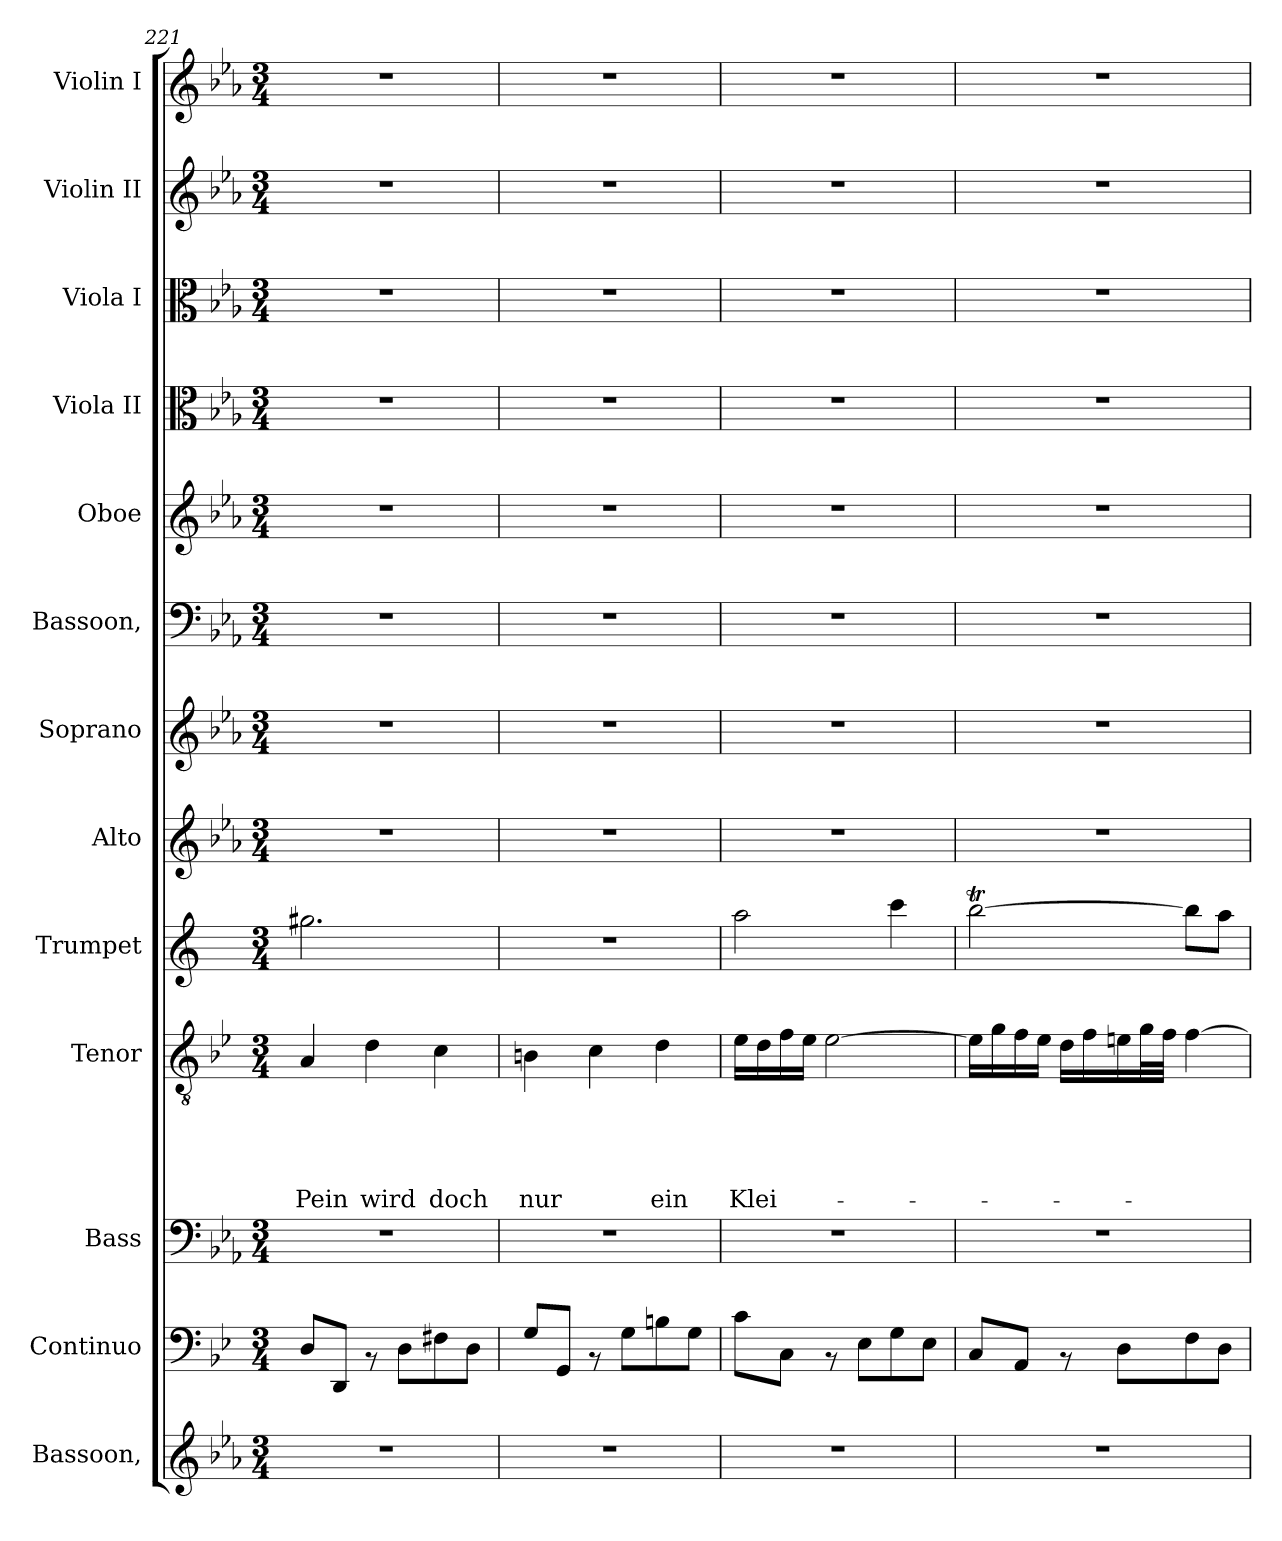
**kern	**kern	**kern	**kern	**text	**text	**text	**text	**text	**kern	**kern	**kern	**kern	**kern	**kern	**kern	**kern	**kern
*part13	*part12	*part11	*part10	*part10	*part10	*part10	*part10	*part10	*part9	*part8	*part7	*part6	*part5	*part4	*part3	*part2	*part1
*staff13	*staff12	*staff11	*staff10	*staff10	*staff10	*staff10	*staff10	*staff10	*staff9	*staff8	*staff7	*staff6	*staff5	*staff4	*staff3	*staff2	*staff1
*I"Bassoon,	*I"Continuo	*I"Bass	*I"Tenor	*	*	*	*	*	*I"Trumpet	*I"Alto	*I"Soprano	*I"Bassoon,	*I"Oboe	*I"Viola II	*I"Viola I	*I"Violin II	*I"Violin I
*I'Bsn	*I'Continuo	*	*I'Tenor	*	*	*	*	*	*I'Tpt	*I'Alto	*I'Soprano	*I'Bassoon	*I'Oboe	*I'Viola II	*I'Viola I	*I'Violin II	*I'Violin I
!!LO:LB:g=z
*clefG2	*clefF4	*clefF4	*clefGv2	*	*	*	*	*	*clefG2	*clefG2	*clefG2	*clefF4	*clefG2	*clefC3	*clefC3	*clefG2	*clefG2
*	*	*	*	*	*	*	*	*	*ITrd1c2	*	*	*	*	*	*	*	*
*k[b-e-a-]	*k[b-e-]	*k[b-e-a-]	*k[b-e-]	*	*	*	*	*	*k[b-e-]	*k[b-e-a-]	*k[b-e-a-]	*k[b-e-a-]	*k[b-e-a-]	*k[b-e-a-]	*k[b-e-a-]	*k[b-e-a-]	*k[b-e-a-]
*E-:	*B-:	*E-:	*B-:	*	*	*	*	*	*B-:	*E-:	*E-:	*E-:	*E-:	*E-:	*E-:	*E-:	*E-:
*M3/4	*M3/4	*M3/4	*M3/4	*	*	*	*	*	*M3/4	*M3/4	*M3/4	*M3/4	*M3/4	*M3/4	*M3/4	*M3/4	*M3/4
=221	=221	=221	=221	=221	=221	=221	=221	=221	=221	=221	=221	=221	=221	=221	=221	=221	=221
!	!	!	!	!	!	!	!	!LO:LY:b	!	!	!	!	!	!	!	!	!
2.r	8D/L	2.r	4A/	.	.	.	.	Pein	2.ff#X\	2.r	2.r	2.r	2.r	2.r	2.r	2.r	2.r
.	8DD/J	.	.	.	.	.	.	.	.	.	.	.	.	.	.	.	.
!	!	!	!	!	!	!	!	!LO:LY:b	!	!	!	!	!	!	!	!	!
.	8rAA	.	4d\	.	.	.	.	wird	.	.	.	.	.	.	.	.	.
.	8D\L	.	.	.	.	.	.	.	.	.	.	.	.	.	.	.	.
!	!	!	!	!	!	!	!	!LO:LY:b	!	!	!	!	!	!	!	!	!
.	8F#X\	.	4c\	.	.	.	.	doch	.	.	.	.	.	.	.	.	.
.	8D\J	.	.	.	.	.	.	.	.	.	.	.	.	.	.	.	.
=222	=222	=222	=222	=222	=222	=222	=222	=222	=222	=222	=222	=222	=222	=222	=222	=222	=222
!	!	!	!	!	!	!	!	!LO:LY:b	!	!	!	!	!	!	!	!	!
2.r	8G/L	2.r	4Bn\	.	.	.	.	nur	2.r	2.r	2.r	2.r	2.r	2.r	2.r	2.r	2.r
.	8GG/J	.	.	.	.	.	.	.	.	.	.	.	.	.	.	.	.
.	8rAA	.	4c\	.	.	.	.	.	.	.	.	.	.	.	.	.	.
.	8G\L	.	.	.	.	.	.	.	.	.	.	.	.	.	.	.	.
!	!	!	!	!	!	!	!	!LO:LY:b	!	!	!	!	!	!	!	!	!
.	8Bn\	.	4d\	.	.	.	.	ein	.	.	.	.	.	.	.	.	.
.	8G\J	.	.	.	.	.	.	.	.	.	.	.	.	.	.	.	.
=223	=223	=223	=223	=223	=223	=223	=223	=223	=223	=223	=223	=223	=223	=223	=223	=223	=223
!	!	!	!	!	!	!	!	!LO:LY:b	!	!	!	!	!	!	!	!	!
2.r	8c\L	2.r	16e-\LL	.	.	.	.	Klei-	2gg\	2.r	2.r	2.r	2.r	2.r	2.r	2.r	2.r
.	.	.	16d\	.	.	.	.	.	.	.	.	.	.	.	.	.	.
.	8C\J	.	16f\	.	.	.	.	.	.	.	.	.	.	.	.	.	.
.	.	.	16e-\JJ	.	.	.	.	.	.	.	.	.	.	.	.	.	.
.	8rAA	.	[>2e-\	.	.	.	.	.	.	.	.	.	.	.	.	.	.
.	8E-\L	.	.	.	.	.	.	.	.	.	.	.	.	.	.	.	.
.	8G\	.	.	.	.	.	.	.	4bb-\	.	.	.	.	.	.	.	.
.	8E-\J	.	.	.	.	.	.	.	.	.	.	.	.	.	.	.	.
=224	=224	=224	=224	=224	=224	=224	=224	=224	=224	=224	=224	=224	=224	=224	=224	=224	=224
2.r	8C/L	2.r	16e-\LL]	.	.	.	.	.	[>2aat\	2.r	2.r	2.r	2.r	2.r	2.r	2.r	2.r
.	.	.	16g\	.	.	.	.	.	.	.	.	.	.	.	.	.	.
.	8AA/J	.	16f\	.	.	.	.	.	.	.	.	.	.	.	.	.	.
.	.	.	16e-\JJ	.	.	.	.	.	.	.	.	.	.	.	.	.	.
.	8rAA	.	16d\LL	.	.	.	.	.	.	.	.	.	.	.	.	.	.
.	.	.	16f\	.	.	.	.	.	.	.	.	.	.	.	.	.	.
.	8D\L	.	16en\	.	.	.	.	.	.	.	.	.	.	.	.	.	.
.	.	.	32g\L	.	.	.	.	.	.	.	.	.	.	.	.	.	.
.	.	.	32f\JJJ	.	.	.	.	.	.	.	.	.	.	.	.	.	.
.	8F\	.	[>4f\	.	.	.	.	.	8aa\L]	.	.	.	.	.	.	.	.
.	8D\J	.	.	.	.	.	.	.	8gg\J	.	.	.	.	.	.	.	.
=	=	=	=	=	=	=	=	=	=	=	=	=	=	=	=	=	=
*-	*-	*-	*-	*-	*-	*-	*-	*-	*-	*-	*-	*-	*-	*-	*-	*-	*-
